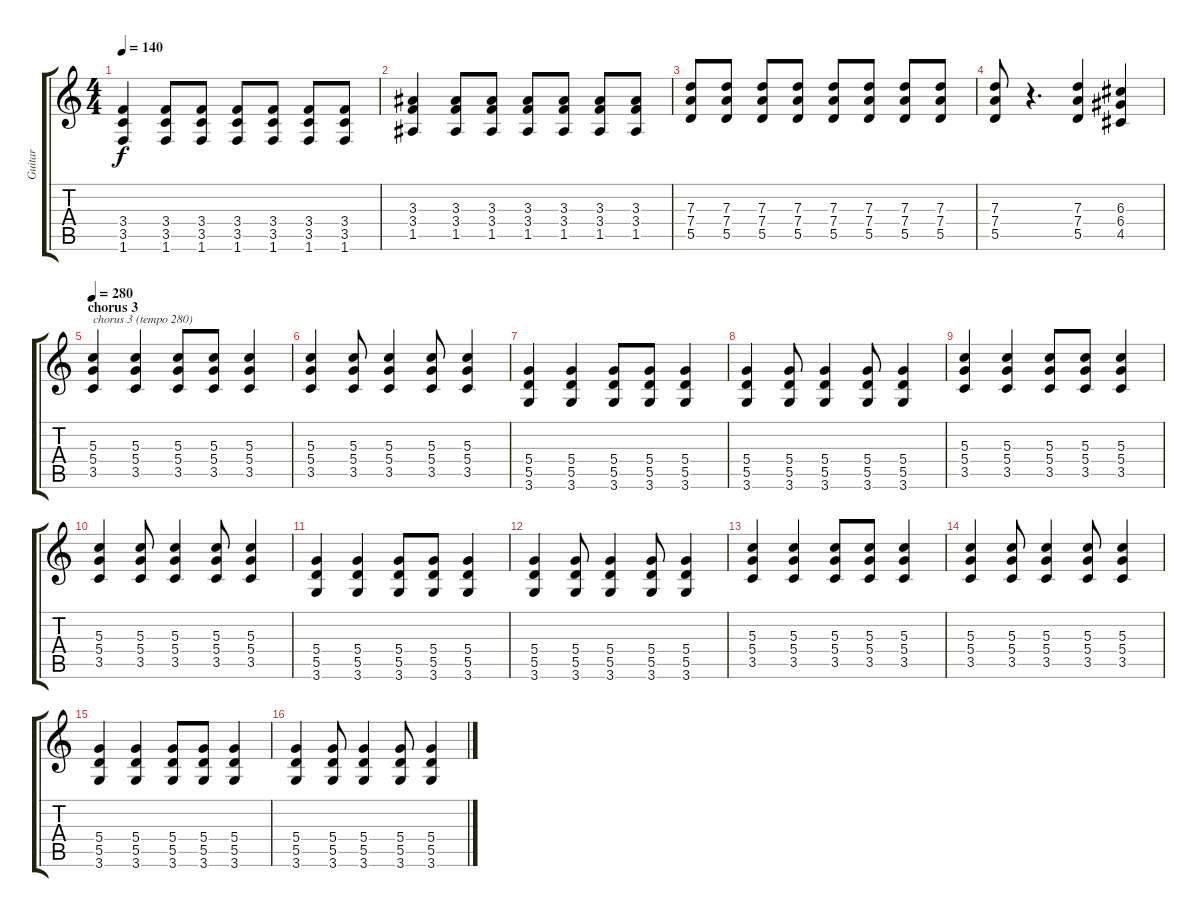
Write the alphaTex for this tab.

\track ("Guitar" "Guitar") {instrument distortionguitar}
\staff {score tabs}
\tuning (E4 B3 G3 D3 A2 E2) {hide}
\ts (4 4)
\tempo 140
\clef g2
\ks c
(3.4 3.5 1.6).4{dy f} (3.4 3.5 1.6).8 (3.4 3.5 1.6).8 (3.4 3.5 1.6).8 (3.4 3.5 1.6).8 (3.4 3.5 1.6).8 (3.4 3.5 1.6).8 |
(3.3 3.4 1.5).4 (3.3 3.4 1.5).8 (3.3 3.4 1.5).8 (3.3 3.4 1.5).8 (3.3 3.4 1.5).8 (3.3 3.4 1.5).8 (3.3 3.4 1.5).8 |
(7.3 7.4 5.5).8 (7.3 7.4 5.5).8 (7.3 7.4 5.5).8 (7.3 7.4 5.5).8 (7.3 7.4 5.5).8 (7.3 7.4 5.5).8 (7.3 7.4 5.5).8 (7.3 7.4 5.5).8 |
(7.3 7.4 5.5).8 r.4{d} (7.3 7.4 5.5).4 (6.3 6.4 4.5).4 |
\section ("" "chorus 3")
\tempo 280
(5.3 5.4 3.5).4{txt "chorus 3 (tempo 280)"} (5.3 5.4 3.5).4 (5.3 5.4 3.5).8 (5.3 5.4 3.5).8 (5.3 5.4 3.5).4 |
(5.3 5.4 3.5).4 (5.3 5.4 3.5).8 (5.3 5.4 3.5).4 (5.3 5.4 3.5).8 (5.3 5.4 3.5).4 |
(5.4 5.5 3.6).4 (5.4 5.5 3.6).4 (5.4 5.5 3.6).8 (5.4 5.5 3.6).8 (5.4 5.5 3.6).4 |
(5.4 5.5 3.6).4 (5.4 5.5 3.6).8 (5.4 5.5 3.6).4 (5.4 5.5 3.6).8 (5.4 5.5 3.6).4 |
(5.3 5.4 3.5).4 (5.3 5.4 3.5).4 (5.3 5.4 3.5).8 (5.3 5.4 3.5).8 (5.3 5.4 3.5).4 |
(5.3 5.4 3.5).4 (5.3 5.4 3.5).8 (5.3 5.4 3.5).4 (5.3 5.4 3.5).8 (5.3 5.4 3.5).4 |
(5.4 5.5 3.6).4 (5.4 5.5 3.6).4 (5.4 5.5 3.6).8 (5.4 5.5 3.6).8 (5.4 5.5 3.6).4 |
(5.4 5.5 3.6).4 (5.4 5.5 3.6).8 (5.4 5.5 3.6).4 (5.4 5.5 3.6).8 (5.4 5.5 3.6).4 |
(5.3 5.4 3.5).4 (5.3 5.4 3.5).4 (5.3 5.4 3.5).8 (5.3 5.4 3.5).8 (5.3 5.4 3.5).4 |
(5.3 5.4 3.5).4 (5.3 5.4 3.5).8 (5.3 5.4 3.5).4 (5.3 5.4 3.5).8 (5.3 5.4 3.5).4 |
(5.4 5.5 3.6).4 (5.4 5.5 3.6).4 (5.4 5.5 3.6).8 (5.4 5.5 3.6).8 (5.4 5.5 3.6).4 |
(5.4 5.5 3.6).4 (5.4 5.5 3.6).8 (5.4 5.5 3.6).4 (5.4 5.5 3.6).8 (5.4 5.5 3.6).4
